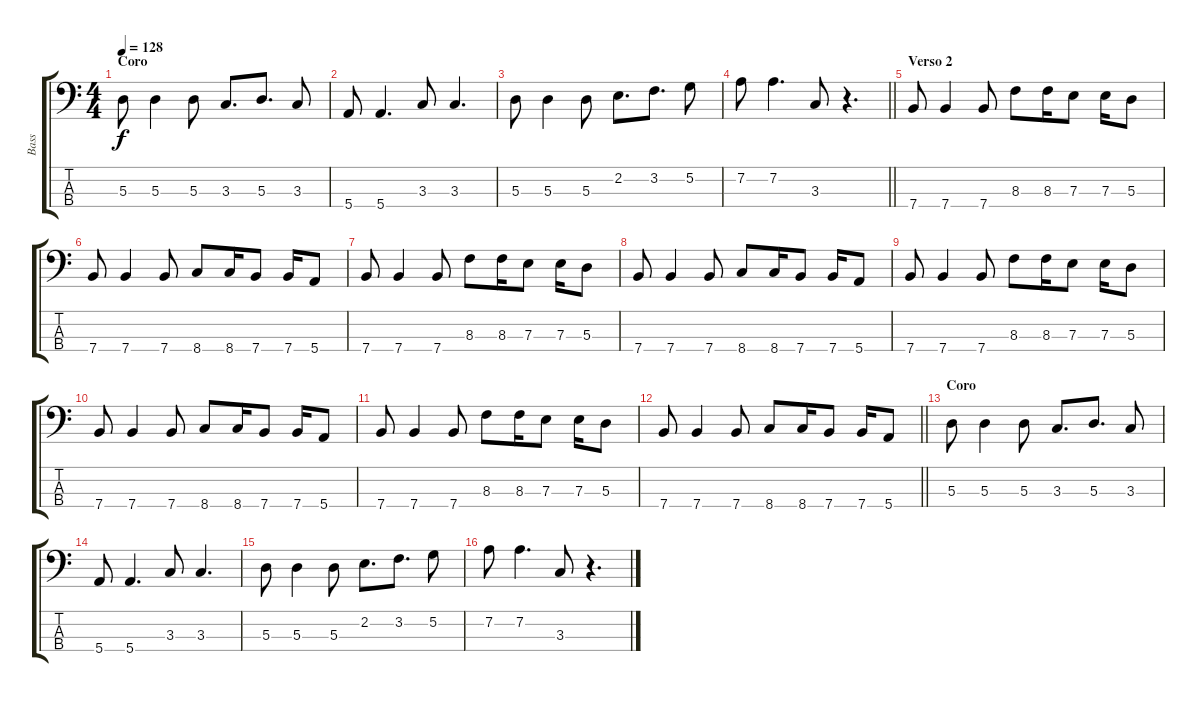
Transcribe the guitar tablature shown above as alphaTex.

\track ("Bass" "Bass") {instrument electricbassfinger}
\staff {score tabs}
\tuning (G2 D2 A1 E1) {hide}
\ts (4 4)
\section ("" "Coro")
\tempo 128
\clef f4
\ks c
5.3.8{dy f} 5.3.4 5.3.8 3.3.8{d} 5.3.8{d} 3.3.8 |
5.4.8 5.4.4{d} 3.3.8 3.3.4{d} |
5.3.8 5.3.4 5.3.8 2.2.8{d} 3.2.8{d} 5.2.8 |
\barLineRight lightlight
7.2.8 7.2.4{d} 3.3.8 r.4{d} |
\section ("" "Verso 2")
7.4.8 7.4.4 7.4.8 8.3.8 8.3.16 7.3.8 7.3.16 5.3.8 |
7.4.8 7.4.4 7.4.8 8.4.8 8.4.16 7.4.8 7.4.16 5.4.8 |
7.4.8 7.4.4 7.4.8 8.3.8 8.3.16 7.3.8 7.3.16 5.3.8 |
7.4.8 7.4.4 7.4.8 8.4.8 8.4.16 7.4.8 7.4.16 5.4.8 |
7.4.8 7.4.4 7.4.8 8.3.8 8.3.16 7.3.8 7.3.16 5.3.8 |
7.4.8 7.4.4 7.4.8 8.4.8 8.4.16 7.4.8 7.4.16 5.4.8 |
7.4.8 7.4.4 7.4.8 8.3.8 8.3.16 7.3.8 7.3.16 5.3.8 |
\barLineRight lightlight
7.4.8 7.4.4 7.4.8 8.4.8 8.4.16 7.4.8 7.4.16 5.4.8 |
\section ("" "Coro")
5.3.8 5.3.4 5.3.8 3.3.8{d} 5.3.8{d} 3.3.8 |
5.4.8 5.4.4{d} 3.3.8 3.3.4{d} |
5.3.8 5.3.4 5.3.8 2.2.8{d} 3.2.8{d} 5.2.8 |
7.2.8 7.2.4{d} 3.3.8 r.4{d}
